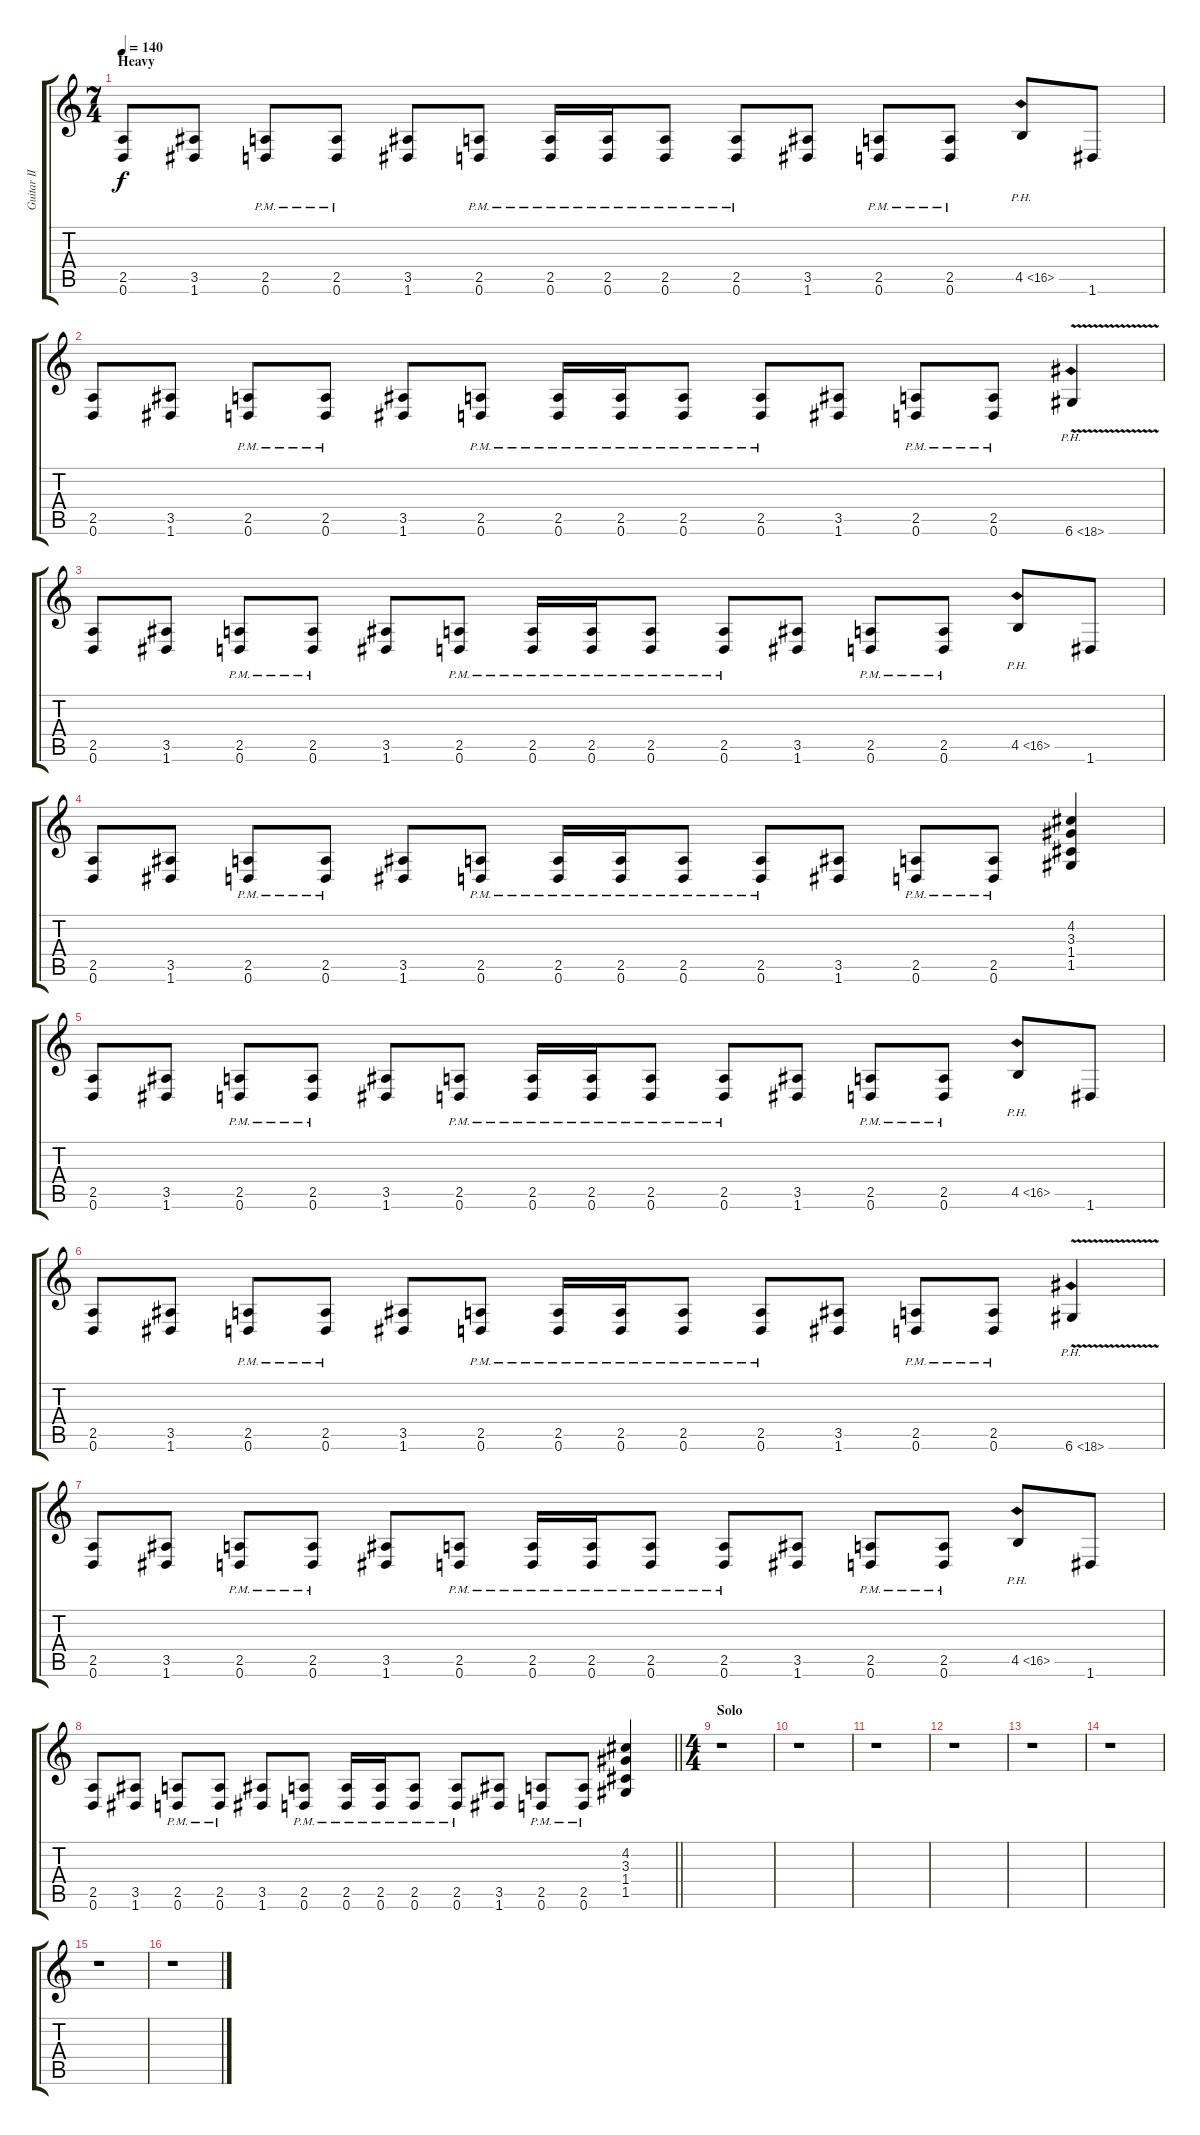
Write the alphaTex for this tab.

\track ("Guitar II" "Guitar II") {instrument distortionguitar}
\staff {score tabs}
\tuning (D4 A3 F3 C3 G2 D2) {hide}
\ts (7 4)
\section ("" "Heavy")
\tempo 140
\clef g2
\ks c
(2.5 0.6).8{dy f} (3.5 1.6).8 (2.5{pm} 0.6{pm}).8 (2.5{pm} 0.6{pm}).8 (3.5 1.6).8 (2.5{pm} 0.6{pm}).8 (2.5{pm} 0.6{pm}).16 (2.5{pm} 0.6{pm}).16 (2.5{pm} 0.6{pm}).8 (2.5{pm} 0.6{pm}).8 (3.5 1.6).8 (2.5{pm} 0.6{pm}).8 (2.5{pm} 0.6{pm}).8 4.5{ph 12}.8 1.6.8 |
(2.5 0.6).8 (3.5 1.6).8 (2.5{pm} 0.6{pm}).8 (2.5{pm} 0.6{pm}).8 (3.5 1.6).8 (2.5{pm} 0.6{pm}).8 (2.5{pm} 0.6{pm}).16 (2.5{pm} 0.6{pm}).16 (2.5{pm} 0.6{pm}).8 (2.5{pm} 0.6{pm}).8 (3.5 1.6).8 (2.5{pm} 0.6{pm}).8 (2.5{pm} 0.6{pm}).8 6.6{ph 12 v}.4 |
(2.5 0.6).8 (3.5 1.6).8 (2.5{pm} 0.6{pm}).8 (2.5{pm} 0.6{pm}).8 (3.5 1.6).8 (2.5{pm} 0.6{pm}).8 (2.5{pm} 0.6{pm}).16 (2.5{pm} 0.6{pm}).16 (2.5{pm} 0.6{pm}).8 (2.5{pm} 0.6{pm}).8 (3.5 1.6).8 (2.5{pm} 0.6{pm}).8 (2.5{pm} 0.6{pm}).8 4.5{ph 12}.8 1.6.8 |
(2.5 0.6).8 (3.5 1.6).8 (2.5{pm} 0.6{pm}).8 (2.5{pm} 0.6{pm}).8 (3.5 1.6).8 (2.5{pm} 0.6{pm}).8 (2.5{pm} 0.6{pm}).16 (2.5{pm} 0.6{pm}).16 (2.5{pm} 0.6{pm}).8 (2.5{pm} 0.6{pm}).8 (3.5 1.6).8 (2.5{pm} 0.6{pm}).8 (2.5{pm} 0.6{pm}).8 (4.2 3.3 1.4 1.5).4 |
(2.5 0.6).8 (3.5 1.6).8 (2.5{pm} 0.6{pm}).8 (2.5{pm} 0.6{pm}).8 (3.5 1.6).8 (2.5{pm} 0.6{pm}).8 (2.5{pm} 0.6{pm}).16 (2.5{pm} 0.6{pm}).16 (2.5{pm} 0.6{pm}).8 (2.5{pm} 0.6{pm}).8 (3.5 1.6).8 (2.5{pm} 0.6{pm}).8 (2.5{pm} 0.6{pm}).8 4.5{ph 12}.8 1.6.8 |
(2.5 0.6).8 (3.5 1.6).8 (2.5{pm} 0.6{pm}).8 (2.5{pm} 0.6{pm}).8 (3.5 1.6).8 (2.5{pm} 0.6{pm}).8 (2.5{pm} 0.6{pm}).16 (2.5{pm} 0.6{pm}).16 (2.5{pm} 0.6{pm}).8 (2.5{pm} 0.6{pm}).8 (3.5 1.6).8 (2.5{pm} 0.6{pm}).8 (2.5{pm} 0.6{pm}).8 6.6{ph 12 v}.4 |
(2.5 0.6).8 (3.5 1.6).8 (2.5{pm} 0.6{pm}).8 (2.5{pm} 0.6{pm}).8 (3.5 1.6).8 (2.5{pm} 0.6{pm}).8 (2.5{pm} 0.6{pm}).16 (2.5{pm} 0.6{pm}).16 (2.5{pm} 0.6{pm}).8 (2.5{pm} 0.6{pm}).8 (3.5 1.6).8 (2.5{pm} 0.6{pm}).8 (2.5{pm} 0.6{pm}).8 4.5{ph 12}.8 1.6.8 |
\barLineRight lightlight
(2.5 0.6).8 (3.5 1.6).8 (2.5{pm} 0.6{pm}).8 (2.5{pm} 0.6{pm}).8 (3.5 1.6).8 (2.5{pm} 0.6{pm}).8 (2.5{pm} 0.6{pm}).16 (2.5{pm} 0.6{pm}).16 (2.5{pm} 0.6{pm}).8 (2.5{pm} 0.6{pm}).8 (3.5 1.6).8 (2.5{pm} 0.6{pm}).8 (2.5{pm} 0.6{pm}).8 (4.2 3.3 1.4 1.5).4 |
\ts (4 4)
\section ("" "Solo")
r.1 |
r.1 |
r.1 |
r.1 |
r.1 |
r.1 |
r.1 |
r.1
